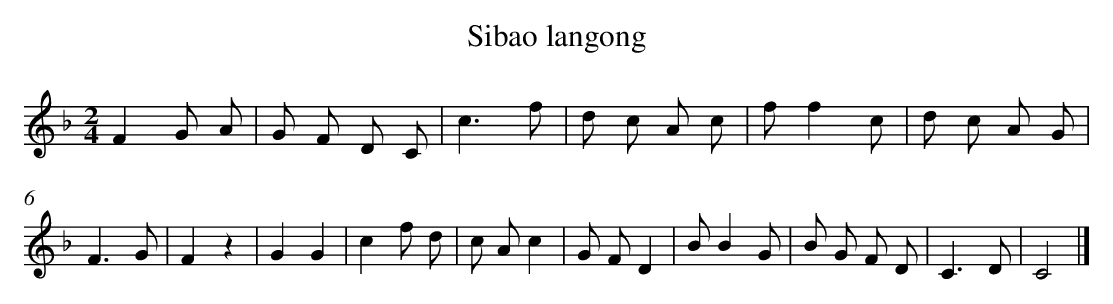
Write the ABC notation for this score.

X:1
T: Sibao langong
L: 1/8
M: 2/4
K: F
F2G A [I:setbarnb 1]|
G F D C |
c3f |
d c A c |
ff2c |
d c A G |
F3G |
F2z2 |
G2G2 |
c2f d |
c Ac2 |
G FD2 |
BB2G |
B G F D |
C3D |
C4 |]
